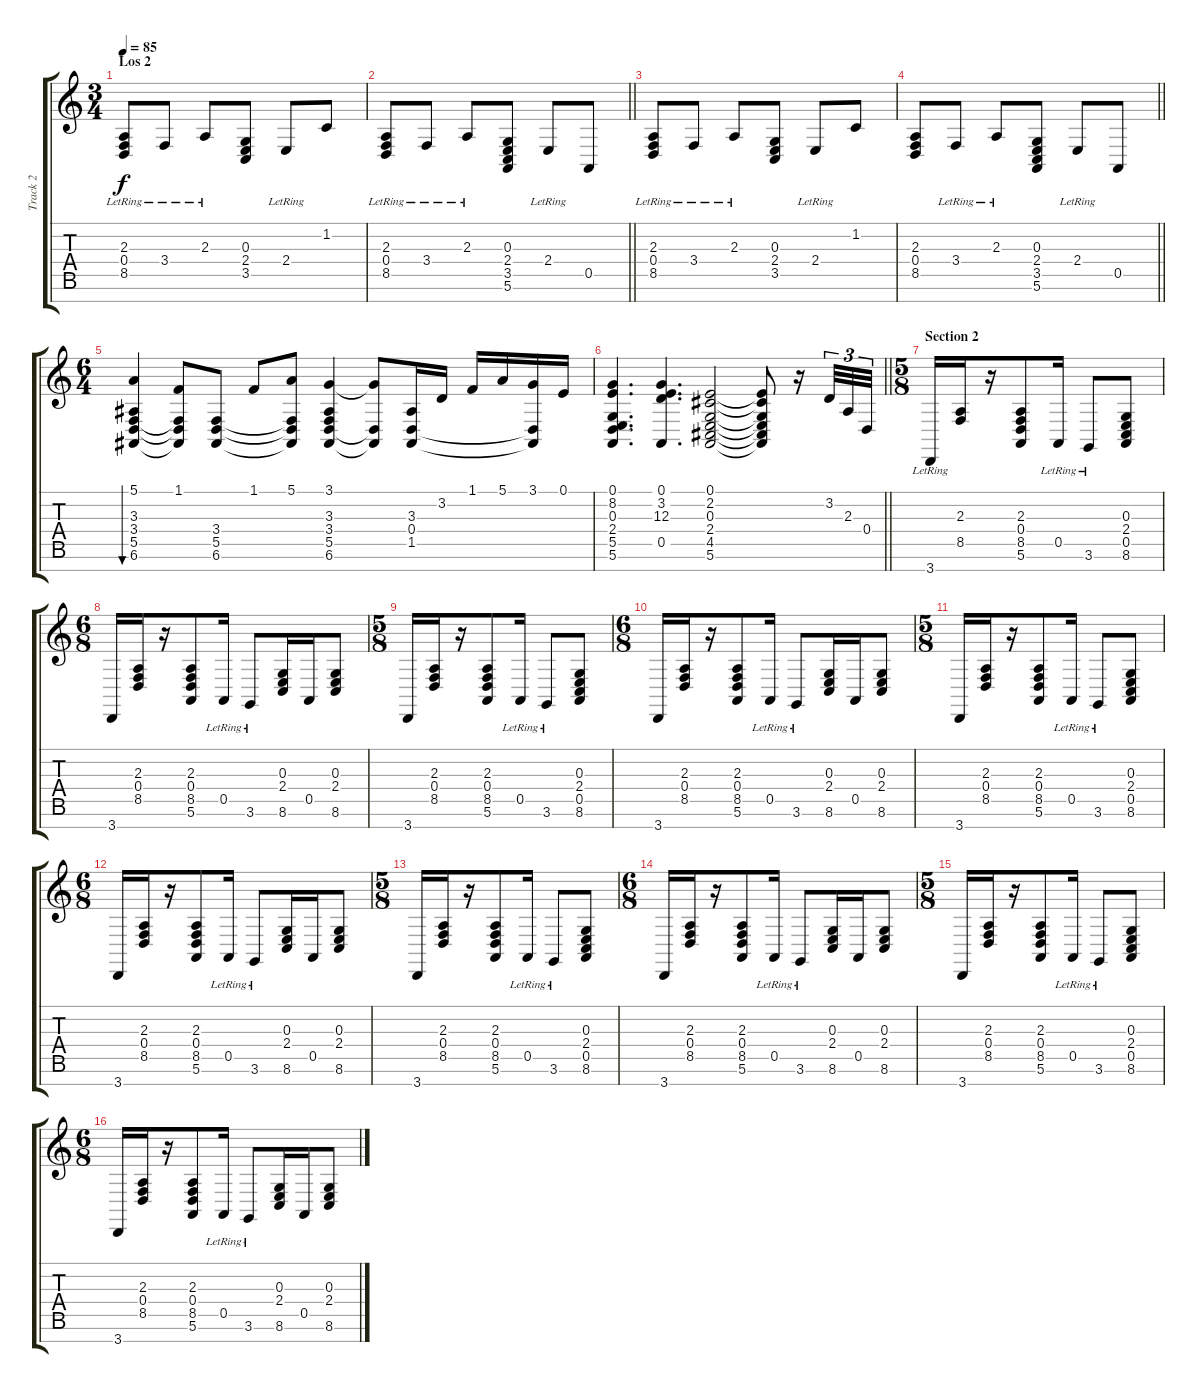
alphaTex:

\track ("Track 2" "Track 2") {instrument acousticgrandpiano}
\staff {score tabs}
\tuning (E4 B3 G3 D3 A2 E2 B1) {hide}
\ts (3 4)
\section ("" "Los 2")
\tempo 85
\clef g2
\ks c
(2.3 0.4{lr} 8.5).8{dy f} 3.4{lr}.8 2.3{lr}.8 (0.3 2.4 3.5).8 2.4{lr}.8 1.2.8 |
\barLineRight lightlight
(2.3 0.4{lr} 8.5).8 3.4{lr}.8 2.3{lr}.8 (0.3 2.4 3.5 5.6).8 2.4{lr}.8 0.5.8 |
(2.3 0.4{lr} 8.5).8 3.4{lr}.8 2.3{lr}.8 (0.3 2.4 3.5).8 2.4{lr}.8 1.2.8 |
\barLineRight lightlight
(2.3 0.4 8.5).8 3.4{lr}.8 2.3{lr}.8 (0.3 2.4 3.5 5.6).8 2.4{lr}.8 0.5.8 |
\ts (6 4)
(5.1 3.3 3.4 5.5 6.6).4{bu 240} (1.1 3.4{t} 5.5{t} 6.6{t}).8 (3.4 5.5 6.6).8 1.1.8 (5.1 3.4{t} 5.5{t} 6.6{t}).8 (3.1 3.3 3.4 5.5 6.6).4 (3.1{t} 5.5{t} 6.6{t}).8 (3.3 0.4 1.5).16 3.2.16 1.1.16 5.1.16 (3.1 0.4{t} 1.5{t}).16 0.1.16 |
\barLineRight lightlight
(0.1 8.2 0.3 2.4 5.5 5.6).4{d} (0.1 3.2 12.3 0.5).4{d} (0.1 2.2 0.3 2.4 4.5 5.6).2 (0.1{t} 2.2{t} 0.3{t} 2.4{t} 4.5{t} 5.6{t}).8 r.16 3.2.32{tu (3 2)} 2.3.32{tu (3 2)} 0.4.32{tu (3 2)} |
\ts (5 8)
\section ("" "Section 2")
3.7{lr}.16 (2.3 8.5).16 r.16 (2.3 0.4 8.5 5.6).8 0.5{lr}.16 3.6{lr}.8 (0.3 2.4 0.5 8.6).8 |
\ts (6 8)
3.7.16 (2.3 0.4 8.5).16 r.16 (2.3 0.4 8.5 5.6).8 0.5{lr}.16 3.6{lr}.8 (0.3 2.4 8.6).16 0.5.16 (0.3 2.4 8.6).8 |
\ts (5 8)
3.7.16 (2.3 0.4 8.5).16 r.16 (2.3 0.4 8.5 5.6).8 0.5{lr}.16 3.6{lr}.8 (0.3 2.4 0.5 8.6).8 |
\ts (6 8)
3.7.16 (2.3 0.4 8.5).16 r.16 (2.3 0.4 8.5 5.6).8 0.5{lr}.16 3.6{lr}.8 (0.3 2.4 8.6).16 0.5.16 (0.3 2.4 8.6).8 |
\ts (5 8)
3.7.16 (2.3 0.4 8.5).16 r.16 (2.3 0.4 8.5 5.6).8 0.5{lr}.16 3.6{lr}.8 (0.3 2.4 0.5 8.6).8 |
\ts (6 8)
3.7.16 (2.3 0.4 8.5).16 r.16 (2.3 0.4 8.5 5.6).8 0.5{lr}.16 3.6{lr}.8 (0.3 2.4 8.6).16 0.5.16 (0.3 2.4 8.6).8 |
\ts (5 8)
3.7.16 (2.3 0.4 8.5).16 r.16 (2.3 0.4 8.5 5.6).8 0.5{lr}.16 3.6{lr}.8 (0.3 2.4 0.5 8.6).8 |
\ts (6 8)
3.7.16 (2.3 0.4 8.5).16 r.16 (2.3 0.4 8.5 5.6).8 0.5{lr}.16 3.6{lr}.8 (0.3 2.4 8.6).16 0.5.16 (0.3 2.4 8.6).8 |
\ts (5 8)
3.7.16 (2.3 0.4 8.5).16 r.16 (2.3 0.4 8.5 5.6).8 0.5{lr}.16 3.6{lr}.8 (0.3 2.4 0.5 8.6).8 |
\ts (6 8)
3.7.16 (2.3 0.4 8.5).16 r.16 (2.3 0.4 8.5 5.6).8 0.5{lr}.16 3.6{lr}.8 (0.3 2.4 8.6).16 0.5.16 (0.3 2.4 8.6).8
